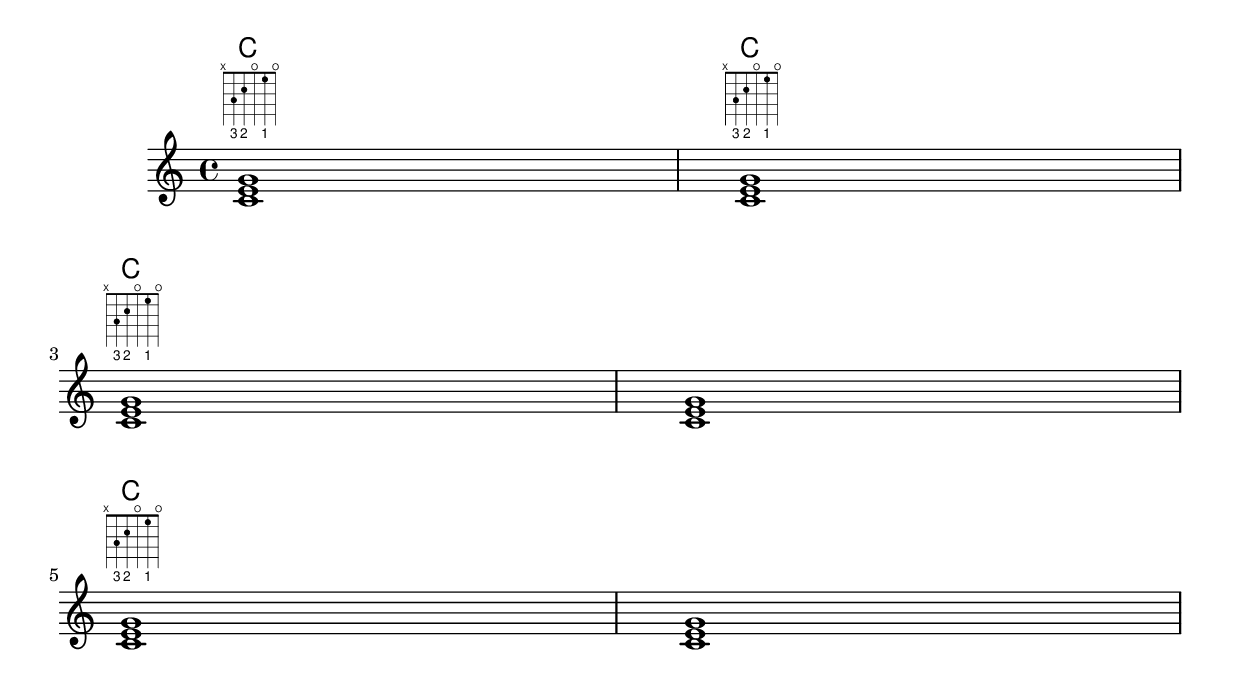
% Do not edit this file; it is automatically
% generated from Documentation/snippets/new
% This file is in the public domain.
%% Note: this file works from version 2.13.0
\version "2.13.1"

\header {
%% Translation of GIT committish: da7ce7d651c3a0d1bfed695f6e952975937a1c79
  texidoces = "
Se puede hacer que los diagramas de posiciones se muestren sólo
cuando el acorde cambia o al comienzo de una nueva línea.

"

  doctitlees = "Cambios de acorde de posiciones de trastes"


%% Translation of GIT committish: d96023d8792c8af202c7cb8508010c0d3648899d
texidocde = "
Bunddiagramme können definiert werden, sodass sie nur angezeigt werden,
wenn der Akkord sich ändert oder eine neue Zeile anfängt.

"

  doctitlede = "Akkordänderungen für Bunddiagramme"

  lsrtags = "fretted-strings"
  texidoc = "FretBoards can be set to display only when the chord changes
or at the beginning of a new line."
  doctitle = "chordChanges for FretBoards"
} % begin verbatim


\include "predefined-guitar-fretboards.ly"

myChords = \chordmode {
  c1 c1 \break
  \set chordChanges = ##t
  c1 c1 \break
  c1 c1 \break
}

<<
  \new ChordNames { \myChords }
  \new FretBoards { \myChords }
  \new Staff { \myChords }
>>
